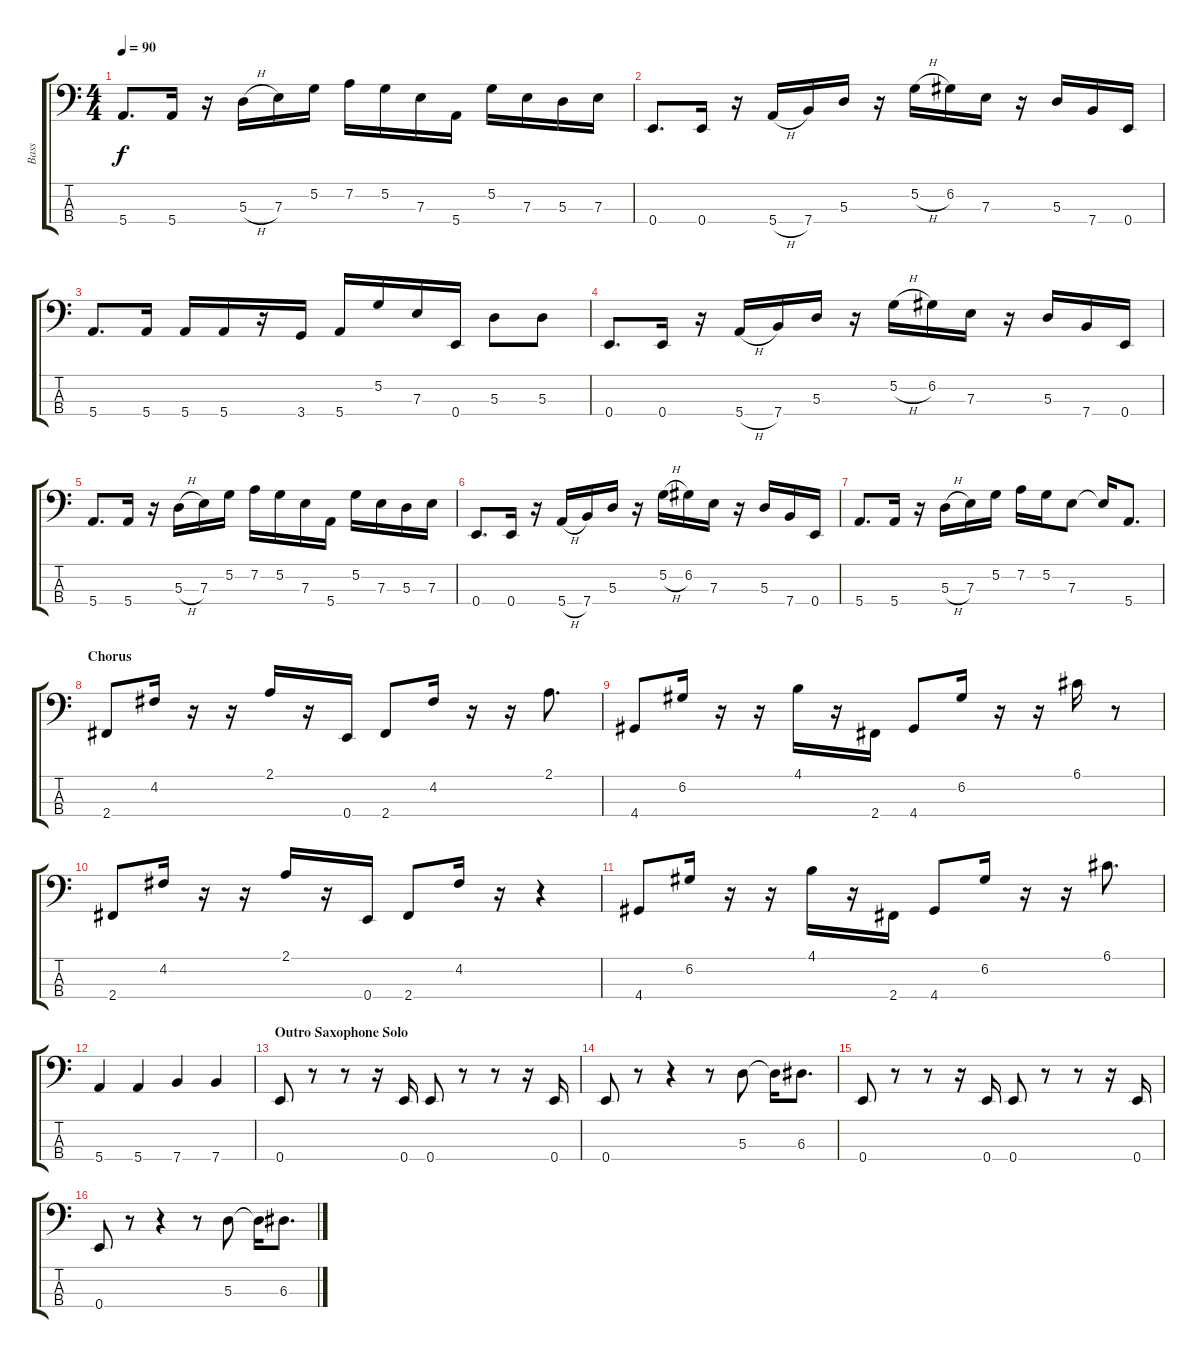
\track ("Bass" "Bass") {instrument electricbassfinger}
\staff {score tabs}
\tuning (G2 D2 A1 E1) {hide}
\ts (4 4)
\tempo 90
\clef f4
\ks c
5.4.8{d dy f} 5.4.16 r.16 5.3{h}.16 7.3.16 5.2.16 7.2.16 5.2.16 7.3.16 5.4.16 5.2.16 7.3.16 5.3.16 7.3.16 |
0.4.8{d} 0.4.16 r.16 5.4{h}.16 7.4.16 5.3.16 r.16 5.2{h}.16 6.2.16 7.3.16 r.16 5.3.16 7.4.16 0.4.16 |
5.4.8{d} 5.4.16 5.4.16 5.4.16 r.16 3.4.16 5.4.16 5.2.16 7.3.16 0.4.16 5.3.8 5.3.8 |
0.4.8{d} 0.4.16 r.16 5.4{h}.16 7.4.16 5.3.16 r.16 5.2{h}.16 6.2.16 7.3.16 r.16 5.3.16 7.4.16 0.4.16 |
5.4.8{d} 5.4.16 r.16 5.3{h}.16 7.3.16 5.2.16 7.2.16 5.2.16 7.3.16 5.4.16 5.2.16 7.3.16 5.3.16 7.3.16 |
0.4.8{d} 0.4.16 r.16 5.4{h}.16 7.4.16 5.3.16 r.16 5.2{h}.16 6.2.16 7.3.16 r.16 5.3.16 7.4.16 0.4.16 |
5.4.8{d} 5.4.16 r.16 5.3{h}.16 7.3.16 5.2.16 7.2.16 5.2.16 7.3.8 7.3{t}.16 5.4.8{d} |
\section ("" "Chorus")
2.4.8 4.2.16 r.16 r.16 2.1.16 r.16 0.4.16 2.4.8 4.2.16 r.16 r.16 2.1.8{d} |
4.4.8 6.2.16 r.16 r.16 4.1.16 r.16 2.4.16 4.4.8 6.2.16 r.16 r.16 6.1.16 r.8 |
2.4.8 4.2.16 r.16 r.16 2.1.16 r.16 0.4.16 2.4.8 4.2.16 r.16 r.4 |
4.4.8 6.2.16 r.16 r.16 4.1.16 r.16 2.4.16 4.4.8 6.2.16 r.16 r.16 6.1.8{d} |
5.4.4 5.4.4 7.4.4 7.4.4 |
\section ("" "Outro Saxophone Solo")
0.4.8 r.8 r.8 r.16 0.4.16 0.4.8 r.8 r.8 r.16 0.4.16 |
0.4.8 r.8 r.4 r.8 5.3.8 5.3{t}.16 6.3.8{d} |
0.4.8 r.8 r.8 r.16 0.4.16 0.4.8 r.8 r.8 r.16 0.4.16 |
0.4.8 r.8 r.4 r.8 5.3.8 5.3{t}.16 6.3.8{d}
